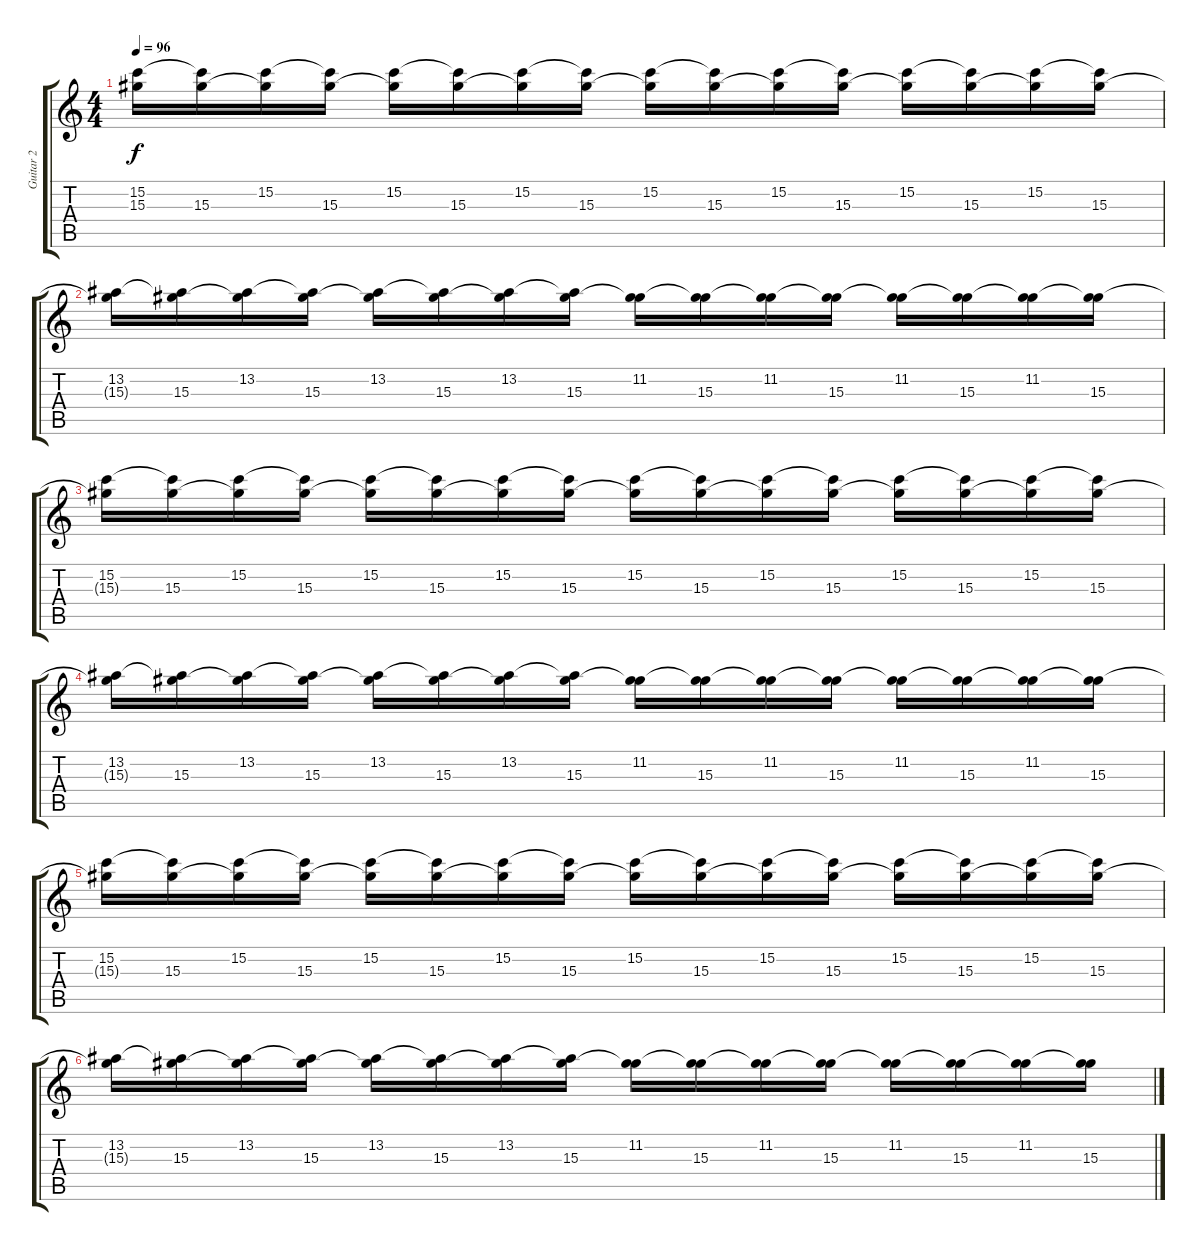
\track ("Guitar 2" "Guitar 2") {instrument electricguitarjazz}
\staff {score tabs}
\tuning (D4 A3 F3 C3 G2 C2) {hide}
\ts (4 4)
\tempo 96
\clef g2
\ks c
(15.2 15.3{t}).16{dy f} (15.2{t} 15.3).16 (15.2 15.3{t}).16 (15.2{t} 15.3).16 (15.2 15.3{t}).16 (15.2{t} 15.3).16 (15.2 15.3{t}).16 (15.2{t} 15.3).16 (15.2 15.3{t}).16 (15.2{t} 15.3).16 (15.2 15.3{t}).16 (15.2{t} 15.3).16 (15.2 15.3{t}).16 (15.2{t} 15.3).16 (15.2 15.3{t}).16 (15.2{t} 15.3).16 |
(13.2 15.3{t}).16{volume 4} (13.2{t} 15.3).16 (13.2 15.3{t}).16 (13.2{t} 15.3).16 (13.2 15.3{t}).16 (13.2{t} 15.3).16 (13.2 15.3{t}).16 (13.2{t} 15.3).16 (11.2 15.3{t}).16 (11.2{t} 15.3).16 (11.2 15.3{t}).16 (11.2{t} 15.3).16 (11.2 15.3{t}).16 (11.2{t} 15.3).16 (11.2 15.3{t}).16 (11.2{t} 15.3).16 |
(15.2 15.3{t}).16 (15.2{t} 15.3).16 (15.2 15.3{t}).16 (15.2{t} 15.3).16 (15.2 15.3{t}).16 (15.2{t} 15.3).16 (15.2 15.3{t}).16 (15.2{t} 15.3).16 (15.2 15.3{t}).16 (15.2{t} 15.3).16 (15.2 15.3{t}).16 (15.2{t} 15.3).16 (15.2 15.3{t}).16 (15.2{t} 15.3).16 (15.2 15.3{t}).16 (15.2{t} 15.3).16 |
(13.2 15.3{t}).16 (13.2{t} 15.3).16{volume 3} (13.2 15.3{t}).16 (13.2{t} 15.3).16 (13.2 15.3{t}).16 (13.2{t} 15.3).16 (13.2 15.3{t}).16 (13.2{t} 15.3).16 (11.2 15.3{t}).16 (11.2{t} 15.3).16 (11.2 15.3{t}).16 (11.2{t} 15.3).16 (11.2 15.3{t}).16 (11.2{t} 15.3).16 (11.2 15.3{t}).16 (11.2{t} 15.3).16 |
(15.2 15.3{t}).16{volume 2} (15.2{t} 15.3).16 (15.2 15.3{t}).16 (15.2{t} 15.3).16 (15.2 15.3{t}).16 (15.2{t} 15.3).16 (15.2 15.3{t}).16 (15.2{t} 15.3).16 (15.2 15.3{t}).16 (15.2{t} 15.3).16 (15.2 15.3{t}).16 (15.2{t} 15.3).16 (15.2 15.3{t}).16 (15.2{t} 15.3).16 (15.2 15.3{t}).16 (15.2{t} 15.3).16 |
(13.2 15.3{t}).16{volume 1} (13.2{t} 15.3).16 (13.2 15.3{t}).16 (13.2{t} 15.3).16 (13.2 15.3{t}).16 (13.2{t} 15.3).16 (13.2 15.3{t}).16 (13.2{t} 15.3).16 (11.2 15.3{t}).16 (11.2{t} 15.3).16 (11.2 15.3{t}).16 (11.2{t} 15.3).16 (11.2 15.3{t}).16 (11.2{t} 15.3).16 (11.2 15.3{t}).16 (11.2{t} 15.3).16
